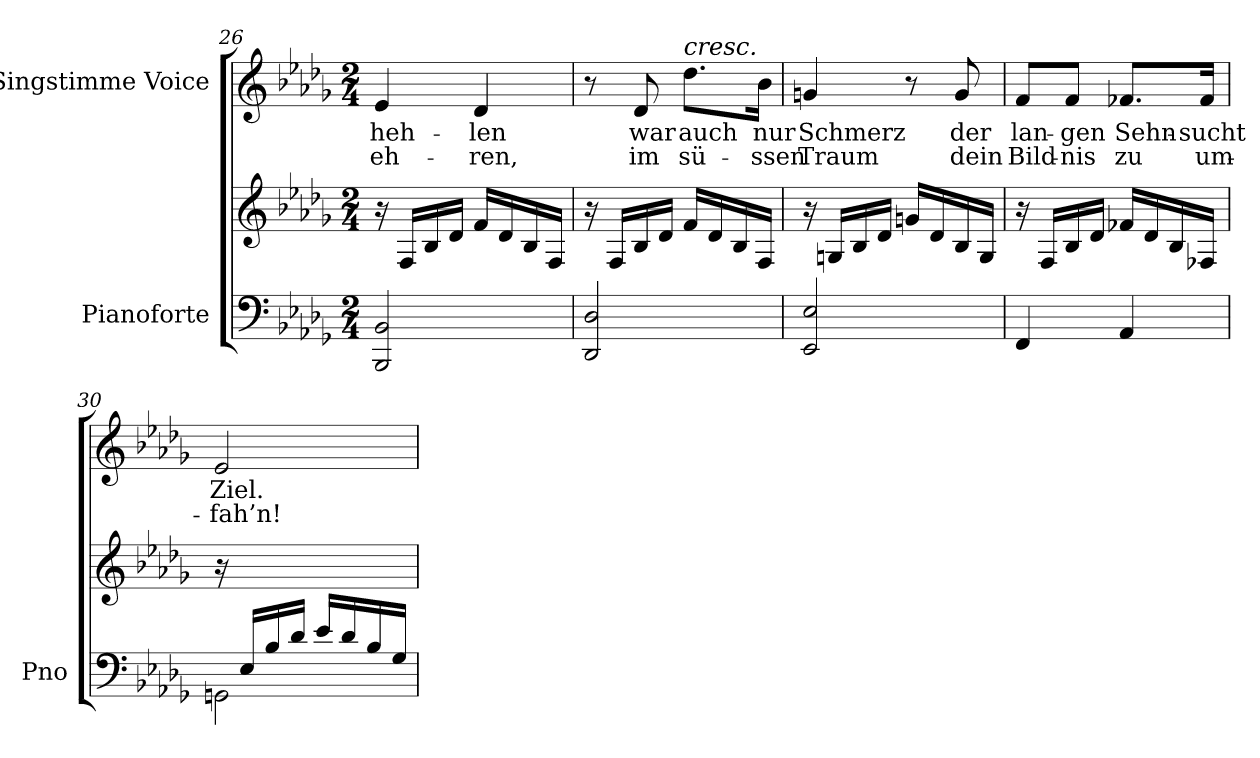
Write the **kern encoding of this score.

**kern	**kern	**kern	**text	**text
*part2	*part2	*part1	*part1	*part1
*staff3	*staff2	*staff1	*staff1	*staff1
*I"Pianoforte	*	*I"Singstimme Voice	*	*
*I'Pno	*	*	*	*
*clefF4	*clefG2	*clefG2	*	*
*k[b-e-a-d-g-]	*k[b-e-a-d-g-]	*k[b-e-a-d-g-]	*	*
*M2/4	*M2/4	*M2/4	*	*
=26	=26	=26	=26	=26
!	!	!	!LO:LY:b	!LO:LY:b
2BBB-/ 2BB-/	16r	4e-/	-heh-	-eh-
.	16F/LL	.	.	.
.	16B-/	.	.	.
.	16d-/JJ	.	.	.
!	!	!	!LO:LY:b	!LO:LY:b
.	16f/LL	4d-/	-len	-ren,
.	16d-/	.	.	.
.	16B-/	.	.	.
.	16F/JJ	.	.	.
!!LO:LB:g=z
=27	=27	=27	=27	=27
2DD-/ 2D-/	16r	8r	.	.
.	16F/LL	.	.	.
!	!	!	!LO:LY:b	!LO:LY:b
.	16B-/	8d-/	war	im
.	16d-/JJ	.	.	.
!	!	!LO:TX:a:i:t=cresc.	!	!
!	!	!	!LO:LY:b	!LO:LY:b
.	16f/LL	8.dd-\L	auch	sü-
.	16d-/	.	.	.
.	16B-/	.	.	.
!	!	!	!LO:LY:b	!LO:LY:b
.	16F/JJ	16b-\Jk	nur	-ssen
!!LO:PB:g=z
=28	=28	=28	=28	=28
!	!	!	!LO:LY:b	!LO:LY:b
2EE-/ 2E-/	16r	4gn/	Schmerz	Traum
.	16Gn/LL	.	.	.
.	16B-/	.	.	.
.	16d-/JJ	.	.	.
.	16gn/LL	8r	.	.
.	16d-/	.	.	.
!	!	!	!LO:LY:b	!LO:LY:b
.	16B-/	8g/	der	dein
.	16G/JJ	.	.	.
=29	=29	=29	=29	=29
!	!	!	!LO:LY:b	!LO:LY:b
4FF/	16r	8f/L	lan-	Bild-
.	16F/LL	.	.	.
!	!	!	!LO:LY:b	!LO:LY:b
.	16B-/	8f/J	-gen	-nis
.	16d-/JJ	.	.	.
!	!	!	!LO:LY:b	!LO:LY:b
4AA-/	16f-X/LL	8.f-X/L	Sehn-	zu
.	16d-/	.	.	.
.	16B-/	.	.	.
!	!	!	!LO:LY:b	!LO:LY:b
.	16F-X/JJ	16f-/Jk	-sucht	um-
=30	=30	=30	=30	=30
*^	*	*	*	*
!	!	!	!	!LO:LY:b	!LO:LY:b
16ryy	2GGn\	16r	2e-/	Ziel.	-fah’n!
16E-/LL	.	4..ryy	.	.	.
16B-/	.	.	.	.	.
16d-/JJ	.	.	.	.	.
16e-/LL	.	.	.	.	.
16d-/	.	.	.	.	.
16B-/	.	.	.	.	.
16G-/JJ	.	.	.	.	.
*v	*v	*	*	*	*
=	=	=	=	=
*-	*-	*-	*-	*-
